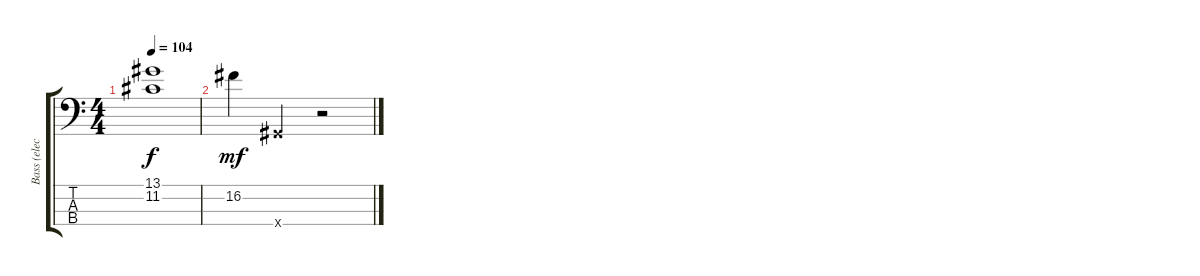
\track ("Bass (elec.)" "Bass (elec") {instrument electricbassfinger}
\staff {score tabs}
\tuning (G2 D2 A1 E1) {hide}
\ts (4 4)
\tempo 104
\clef f4
\ks c
(13.1{t} 11.2{t}).1{dy f} |
16.2.4{dy mf} 4.4{x}.4 r.2
